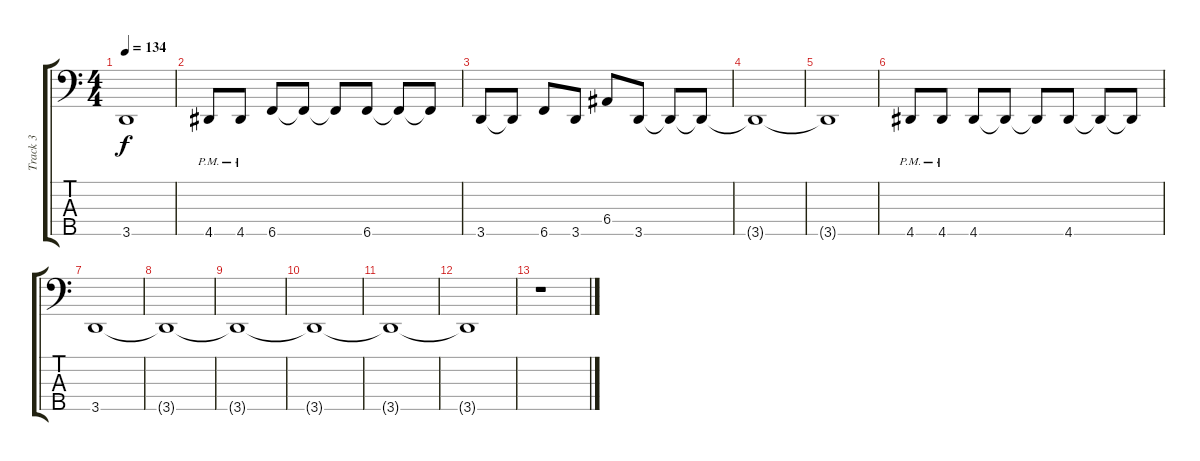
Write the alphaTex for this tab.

\track ("Track 3" "Track 3") {instrument slapbass2}
\staff {score tabs}
\tuning (G2 D2 A1 E1 B0) {hide}
\ts (4 4)
\tempo 134
\clef f4
\ks c
3.5{t}.1{dy f} |
4.5{pm}.8 4.5{pm}.8 6.5.8 6.5{t}.8 6.5{t}.8 6.5.8 6.5{t}.8 6.5{t}.8 |
3.5.8 3.5{t}.8 6.5.8 3.5.8 6.4.8 3.5.8 3.5{t}.8 3.5{t}.8 |
3.5{t}.1 |
3.5{t}.1 |
4.5{pm}.8 4.5{pm}.8 4.5.8 4.5{t}.8 4.5{t}.8 4.5.8 4.5{t}.8 4.5{t}.8 |
3.5.1 |
3.5{t}.1 |
3.5{t}.1 |
3.5{t}.1 |
3.5{t}.1 |
3.5{t}.1 |
r.1
